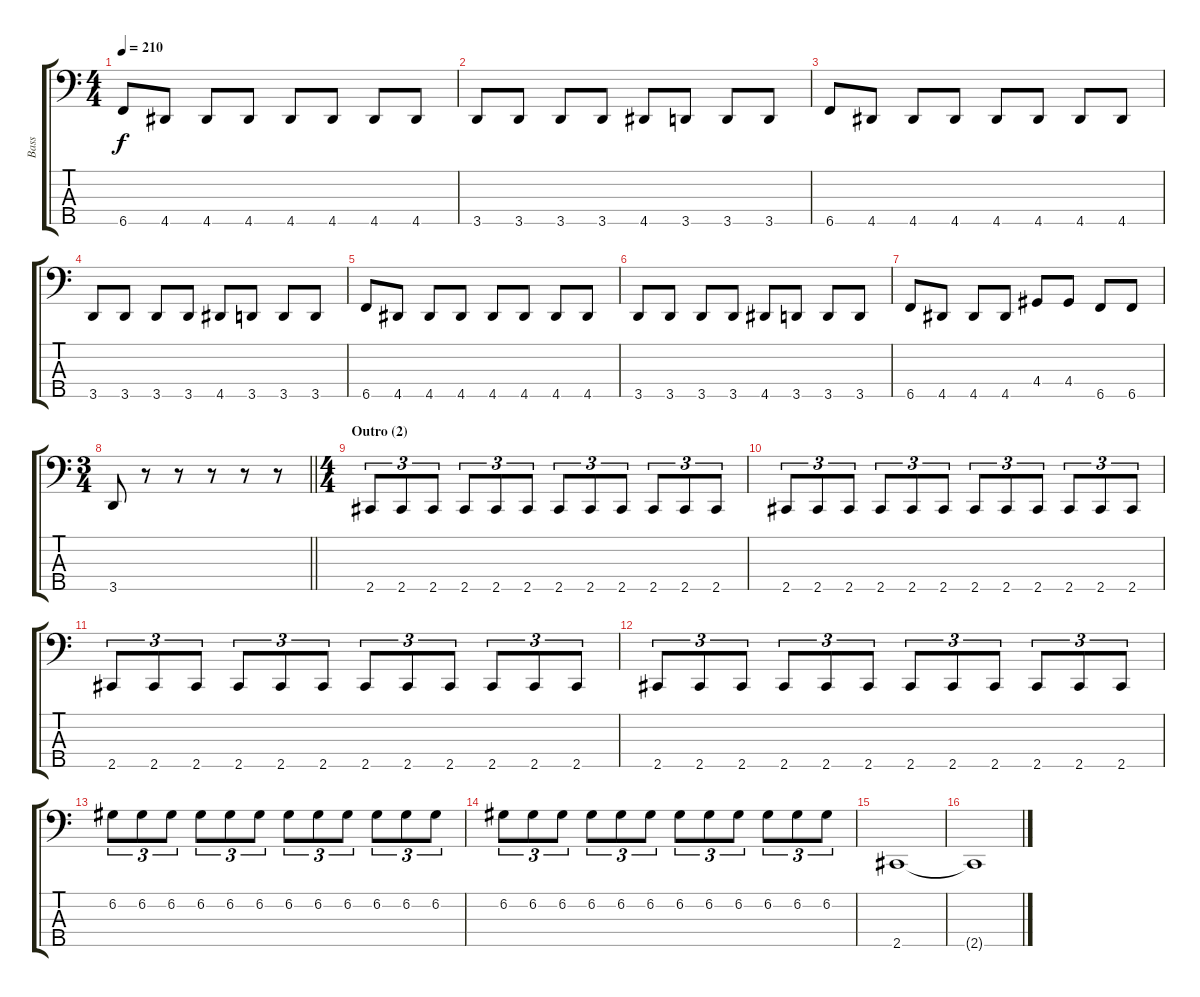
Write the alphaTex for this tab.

\track ("Bass" "Bass") {instrument electricbasspick}
\staff {score tabs}
\tuning (G2 D2 A1 E1 B0) {hide}
\ts (4 4)
\tempo 210
\clef f4
\ks c
6.5.8{dy f} 4.5.8 4.5.8 4.5.8 4.5.8 4.5.8 4.5.8 4.5.8 |
3.5.8 3.5.8 3.5.8 3.5.8 4.5.8 3.5.8 3.5.8 3.5.8 |
6.5.8 4.5.8 4.5.8 4.5.8 4.5.8 4.5.8 4.5.8 4.5.8 |
3.5.8 3.5.8 3.5.8 3.5.8 4.5.8 3.5.8 3.5.8 3.5.8 |
6.5.8 4.5.8 4.5.8 4.5.8 4.5.8 4.5.8 4.5.8 4.5.8 |
3.5.8 3.5.8 3.5.8 3.5.8 4.5.8 3.5.8 3.5.8 3.5.8 |
6.5.8 4.5.8 4.5.8 4.5.8 4.4.8 4.4.8 6.5.8 6.5.8 |
\ts (3 4)
\barLineRight lightlight
3.5.8 r.8 r.8 r.8 r.8 r.8 |
\ts (4 4)
\section ("" "Outro (2)")
2.5.8{tu (3 2)} 2.5.8{tu (3 2)} 2.5.8{tu (3 2)} 2.5.8{tu (3 2)} 2.5.8{tu (3 2)} 2.5.8{tu (3 2)} 2.5.8{tu (3 2)} 2.5.8{tu (3 2)} 2.5.8{tu (3 2)} 2.5.8{tu (3 2)} 2.5.8{tu (3 2)} 2.5.8{tu (3 2)} |
2.5.8{tu (3 2)} 2.5.8{tu (3 2)} 2.5.8{tu (3 2)} 2.5.8{tu (3 2)} 2.5.8{tu (3 2)} 2.5.8{tu (3 2)} 2.5.8{tu (3 2)} 2.5.8{tu (3 2)} 2.5.8{tu (3 2)} 2.5.8{tu (3 2)} 2.5.8{tu (3 2)} 2.5.8{tu (3 2)} |
2.5.8{tu (3 2)} 2.5.8{tu (3 2)} 2.5.8{tu (3 2)} 2.5.8{tu (3 2)} 2.5.8{tu (3 2)} 2.5.8{tu (3 2)} 2.5.8{tu (3 2)} 2.5.8{tu (3 2)} 2.5.8{tu (3 2)} 2.5.8{tu (3 2)} 2.5.8{tu (3 2)} 2.5.8{tu (3 2)} |
2.5.8{tu (3 2)} 2.5.8{tu (3 2)} 2.5.8{tu (3 2)} 2.5.8{tu (3 2)} 2.5.8{tu (3 2)} 2.5.8{tu (3 2)} 2.5.8{tu (3 2)} 2.5.8{tu (3 2)} 2.5.8{tu (3 2)} 2.5.8{tu (3 2)} 2.5.8{tu (3 2)} 2.5.8{tu (3 2)} |
6.2.8{tu (3 2)} 6.2.8{tu (3 2)} 6.2.8{tu (3 2)} 6.2.8{tu (3 2)} 6.2.8{tu (3 2)} 6.2.8{tu (3 2)} 6.2.8{tu (3 2)} 6.2.8{tu (3 2)} 6.2.8{tu (3 2)} 6.2.8{tu (3 2)} 6.2.8{tu (3 2)} 6.2.8{tu (3 2)} |
6.2.8{tu (3 2)} 6.2.8{tu (3 2)} 6.2.8{tu (3 2)} 6.2.8{tu (3 2)} 6.2.8{tu (3 2)} 6.2.8{tu (3 2)} 6.2.8{tu (3 2)} 6.2.8{tu (3 2)} 6.2.8{tu (3 2)} 6.2.8{tu (3 2)} 6.2.8{tu (3 2)} 6.2.8{tu (3 2)} |
2.5.1 |
2.5{t}.1
